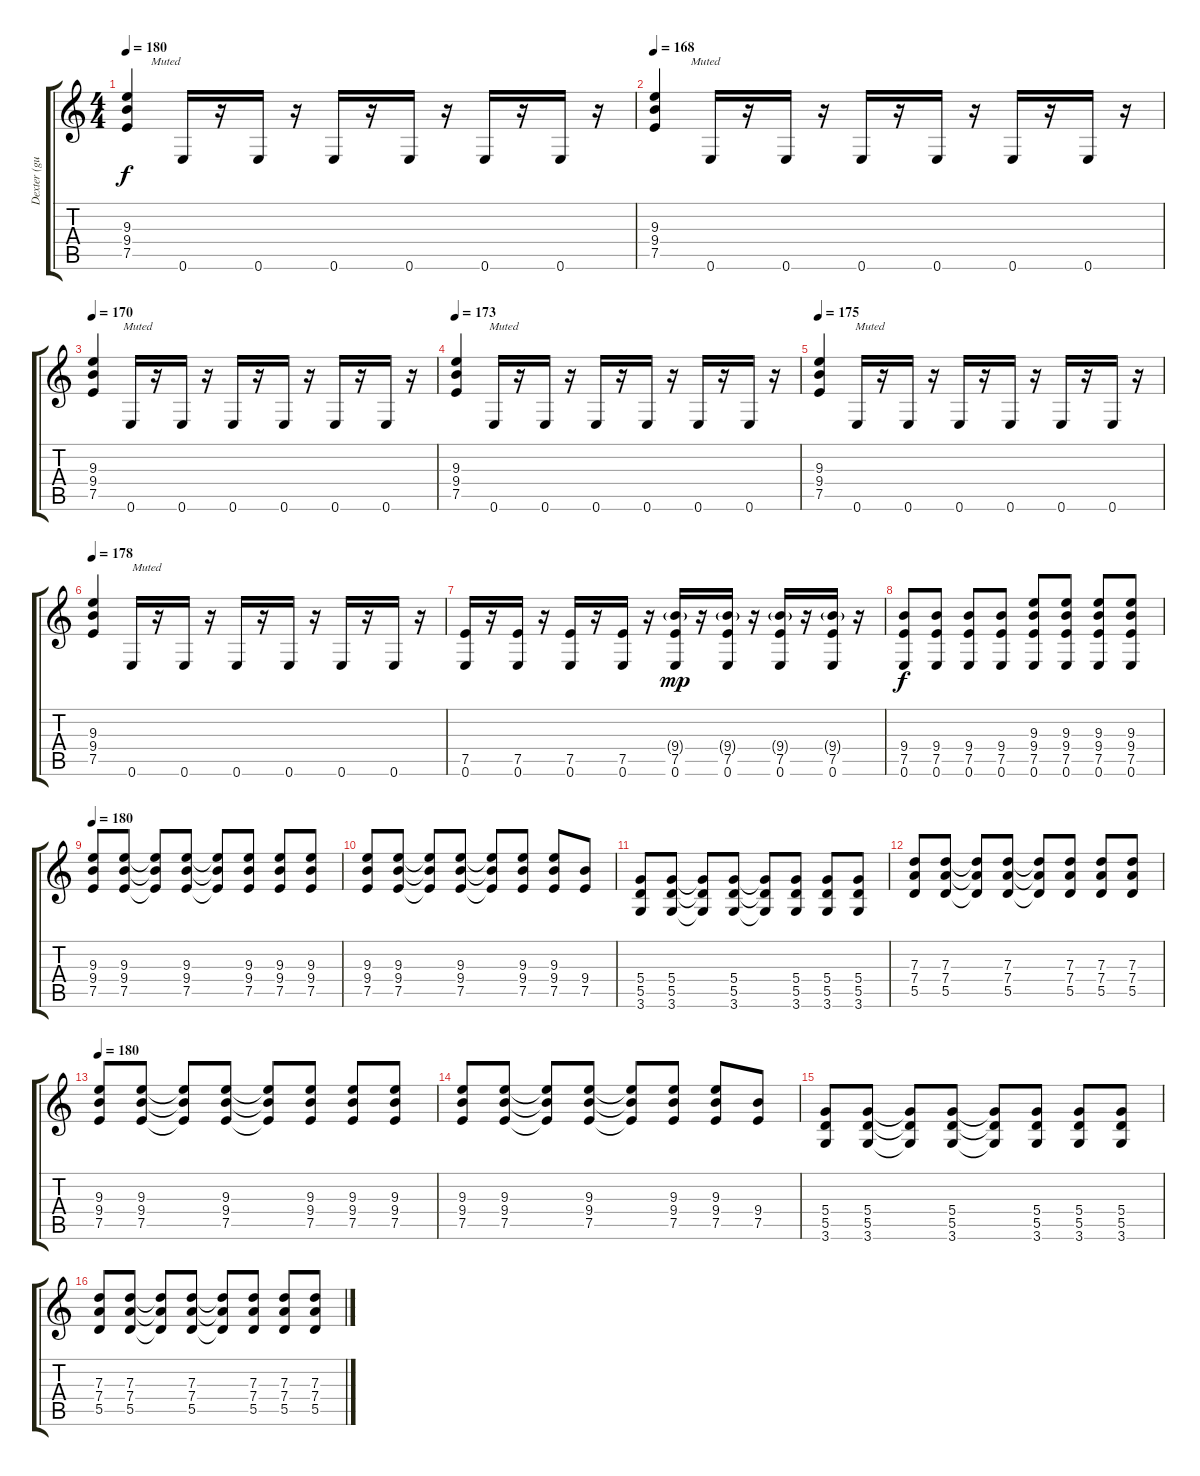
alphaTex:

\track ("Dexter (guitar)" "Dexter (gu") {instrument overdrivenguitar}
\staff {score tabs}
\tuning (E4 B3 G3 D3 A2 E2) {hide}
\ts (4 4)
\tempo 180
\tempo 165
\tempo 180
\clef g2
\ks c
(9.3 9.4 7.5).4{txt "        Muted" dy f instrument overdrivenguitar} 0.6.16 r.16 0.6.16 r.16 0.6.16 r.16 0.6.16 r.16 0.6.16 r.16 0.6.16 r.16 |
\tempo 168
(9.3 9.4 7.5).4{txt "            Muted"} 0.6.16 r.16 0.6.16 r.16 0.6.16 r.16 0.6.16 r.16 0.6.16 r.16 0.6.16 r.16 |
\tempo 170
(9.3 9.4 7.5).4{txt "          Muted"} 0.6.16 r.16 0.6.16 r.16 0.6.16 r.16 0.6.16 r.16 0.6.16 r.16 0.6.16 r.16 |
\tempo 173
(9.3 9.4 7.5).4{txt "           Muted"} 0.6.16 r.16 0.6.16 r.16 0.6.16 r.16 0.6.16 r.16 0.6.16 r.16 0.6.16 r.16 |
\tempo 175
(9.3 9.4 7.5).4{txt "            Muted"} 0.6.16 r.16 0.6.16 r.16 0.6.16 r.16 0.6.16 r.16 0.6.16 r.16 0.6.16 r.16 |
\tempo 178
(9.3 9.4 7.5).4{txt "             Muted"} 0.6.16 r.16 0.6.16 r.16 0.6.16 r.16 0.6.16 r.16 0.6.16 r.16 0.6.16 r.16 |
(7.5 0.6).16 r.16 (7.5 0.6).16 r.16 (7.5 0.6).16 r.16 (7.5 0.6).16 r.16 (9.4{g} 7.5 0.6).16{dy mp} r.16 (9.4{g} 7.5 0.6).16 r.16 (9.4{g} 7.5 0.6).16 r.16 (9.4{g} 7.5 0.6).16 r.16 |
(9.4 7.5 0.6).8{dy f} (9.4 7.5 0.6).8 (9.4 7.5 0.6).8 (9.4 7.5 0.6).8 (9.3 9.4 7.5 0.6).8 (9.3 9.4 7.5 0.6).8 (9.3 9.4 7.5 0.6).8 (9.3 9.4 7.5 0.6).8 |
\tempo 180
(9.3 9.4 7.5).8 (9.3 9.4 7.5).8 (9.3{t} 9.4{t} 7.5{t}).8 (9.3 9.4 7.5).8 (9.3{t} 9.4{t} 7.5{t}).8 (9.3 9.4 7.5).8 (9.3 9.4 7.5).8 (9.3 9.4 7.5).8 |
(9.3 9.4 7.5).8 (9.3 9.4 7.5).8 (9.3{t} 9.4{t} 7.5{t}).8 (9.3 9.4 7.5).8 (9.3{t} 9.4{t} 7.5{t}).8 (9.3 9.4 7.5).8 (9.3 9.4 7.5).8 (9.4 7.5).8 |
(5.4 5.5 3.6).8 (5.4 5.5 3.6).8 (5.4{t} 5.5{t} 3.6{t}).8 (5.4 5.5 3.6).8 (5.4{t} 5.5{t} 3.6{t}).8 (5.4 5.5 3.6).8 (5.4 5.5 3.6).8 (5.4 5.5 3.6).8 |
(7.3 7.4 5.5).8 (7.3 7.4 5.5).8 (7.3{t} 7.4{t} 5.5{t}).8 (7.3 7.4 5.5).8 (7.3{t} 7.4{t} 5.5{t}).8 (7.3 7.4 5.5).8 (7.3 7.4 5.5).8 (7.3 7.4 5.5).8 |
\tempo 180
(9.3 9.4 7.5).8 (9.3 9.4 7.5).8 (9.3{t} 9.4{t} 7.5{t}).8 (9.3 9.4 7.5).8 (9.3{t} 9.4{t} 7.5{t}).8 (9.3 9.4 7.5).8 (9.3 9.4 7.5).8 (9.3 9.4 7.5).8 |
(9.3 9.4 7.5).8 (9.3 9.4 7.5).8 (9.3{t} 9.4{t} 7.5{t}).8 (9.3 9.4 7.5).8 (9.3{t} 9.4{t} 7.5{t}).8 (9.3 9.4 7.5).8 (9.3 9.4 7.5).8 (9.4 7.5).8 |
(5.4 5.5 3.6).8 (5.4 5.5 3.6).8 (5.4{t} 5.5{t} 3.6{t}).8 (5.4 5.5 3.6).8 (5.4{t} 5.5{t} 3.6{t}).8 (5.4 5.5 3.6).8 (5.4 5.5 3.6).8 (5.4 5.5 3.6).8 |
(7.3 7.4 5.5).8 (7.3 7.4 5.5).8 (7.3{t} 7.4{t} 5.5{t}).8 (7.3 7.4 5.5).8 (7.3{t} 7.4{t} 5.5{t}).8 (7.3 7.4 5.5).8 (7.3 7.4 5.5).8 (7.3 7.4 5.5).8
